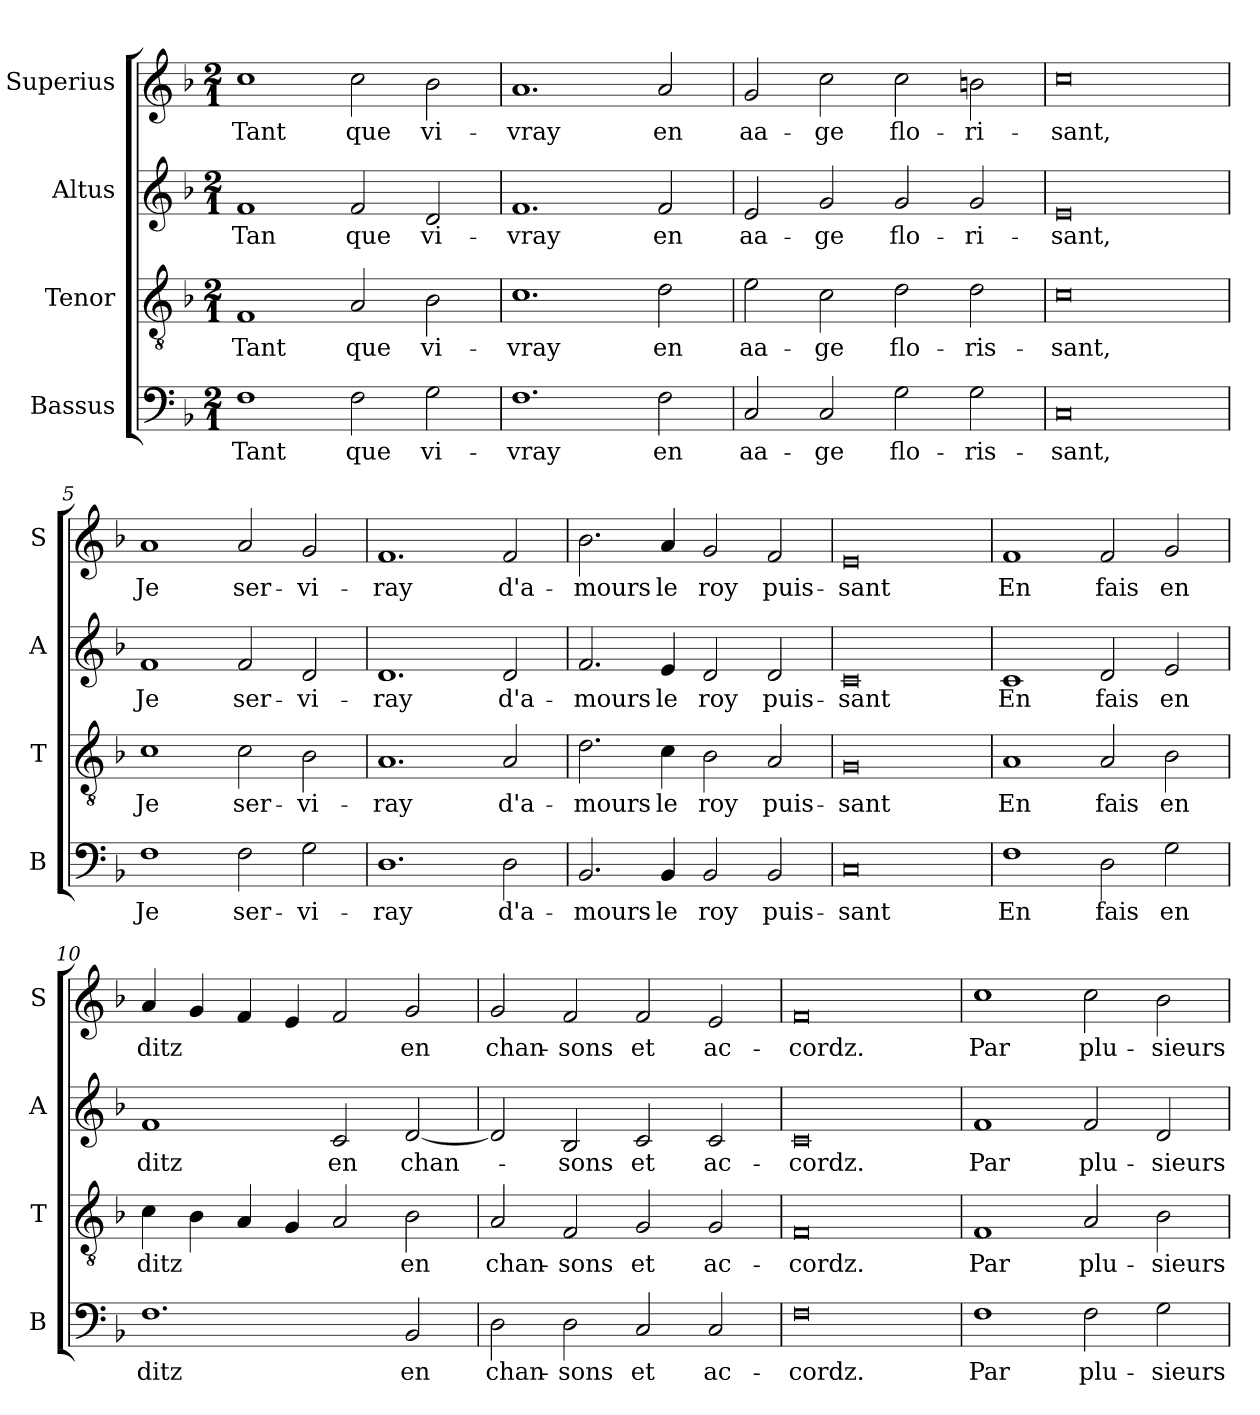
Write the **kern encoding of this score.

**kern	**text	**kern	**text	**kern	**text	**kern	**text
*part4	*part4	*part3	*part3	*part2	*part2	*part1	*part1
*staff4	*staff4	*staff3	*staff3	*staff2	*staff2	*staff1	*staff1
*I"Bassus	*	*I"Tenor	*	*I"Altus	*	*I"Superius	*
*I'B	*	*I'T	*	*I'A	*	*I'S	*
*clefF4	*	*clefGv2	*	*clefG2	*	*clefG2	*
*k[b-]	*	*k[b-]	*	*k[b-]	*	*k[b-]	*
*F:	*	*F:	*	*F:	*	*F:	*
*M2/1	*	*M2/1	*	*M2/1	*	*M2/1	*
=1	=1	=1	=1	=1	=1	=1	=1
1F	Tant	1F	Tant	1f	Tan	1cc	Tant
2F	que	2A	que	2f	que	2cc	que
2G	vi-	2B-	vi-	2d	vi-	2b-	vi-
=2	=2	=2	=2	=2	=2	=2	=2
1.F	-vray	1.c	-vray	1.f	-vray	1.a	-vray
2F	en	2d	en	2f	en	2a	en
=3	=3	=3	=3	=3	=3	=3	=3
2C	aa-	2e	aa-	2e	aa-	2g	aa-
2C	-ge	2c	-ge	2g	-ge	2cc	-ge
2G	flo-	2d	flo-	2g	flo-	2cc	flo-
2G	-ris-	2d	-ris-	2g	-ri-	2bn	-ri-
=4	=4	=4	=4	=4	=4	=4	=4
0C	-sant,	0c	-sant,	0e	-sant,	0cc	-sant,
=5	=5	=5	=5	=5	=5	=5	=5
1F	Je	1c	Je	1f	Je	1a	Je
2F	ser-	2c	ser-	2f	ser-	2a	ser-
2G	-vi-	2B-	-vi-	2d	-vi-	2g	-vi-
=6	=6	=6	=6	=6	=6	=6	=6
1.D	-ray	1.A	-ray	1.d	-ray	1.f	-ray
2D	d'a-	2A	d'a-	2d	d'a-	2f	d'a-
=7	=7	=7	=7	=7	=7	=7	=7
2.BB-	-mours	2.d	-mours	2.f	-mours	2.b-	-mours
4BB-	le	4c	le	4e	le	4a	le
2BB-	roy	2B-	roy	2d	roy	2g	roy
2BB-	puis-	2A	puis-	2d	puis-	2f	puis-
=8	=8	=8	=8	=8	=8	=8	=8
0C	-sant	0G	-sant	0c	-sant	0e	-sant
=9	=9	=9	=9	=9	=9	=9	=9
1F	En	1A	En	1c	En	1f	En
2D	fais	2A	fais	2d	fais	2f	fais
2G	en	2B-	en	2e	en	2g	en
=10	=10	=10	=10	=10	=10	=10	=10
1.F	ditz	4c	ditz	1f	ditz	4a	ditz
.	.	4B-	.	.	.	4g	.
.	.	4A	.	.	.	4f	.
.	.	4G	.	.	.	4e	.
.	.	2A	.	2c	en	2f	.
2BB-	en	2B-	en	[2d	chan-	2g	en
=11	=11	=11	=11	=11	=11	=11	=11
2D	chan-	2A	chan-	2d]	.	2g	chan-
2D	-sons	2F	-sons	2B-	-sons	2f	-sons
2C	et	2G	et	2c	et	2f	et
2C	ac-	2G	ac-	2c	ac-	2e	ac-
=12	=12	=12	=12	=12	=12	=12	=12
0F	-cordz.	0F	-cordz.	0c	-cordz.	0f	-cordz.
=13	=13	=13	=13	=13	=13	=13	=13
1F	Par	1F	Par	1f	Par	1cc	Par
2F	plu-	2A	plu-	2f	plu-	2cc	plu-
2G	-sieurs	2B-	-sieurs	2d	-sieurs	2b-	-sieurs
=	=	=	=	=	=	=	=
*-	*-	*-	*-	*-	*-	*-	*-
